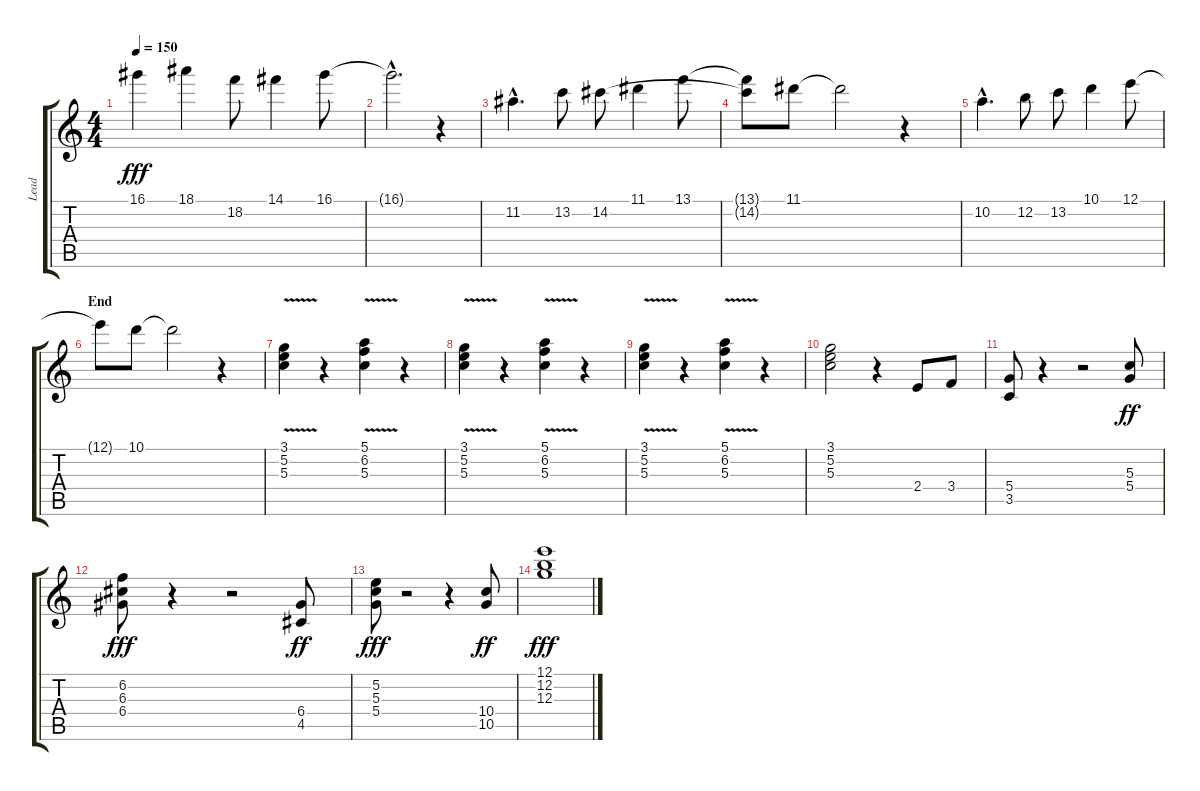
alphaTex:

\track ("Lead" "Lead") {instrument acousticguitarnylon}
\staff {score tabs}
\tuning (E4 B3 G3 D3 A2 E2) {hide}
\ts (4 4)
\tempo 150
\clef g2
\ks c
16.1.4{dy fff} 18.1.4 18.2.8 14.1.4 16.1.8 |
16.1{hac t}.2{d} r.4 |
11.2{hac}.4{d} 13.2.8 14.2.8 11.1.4 13.1.8 |
(13.1{t} 14.2{t}).8 11.1.8 11.1{t}.2 r.4 |
10.2{hac}.4{d} 12.2.8 13.2.8 10.1.4 12.1.8 |
\section ("" "End")
12.1{t}.8 10.1.8 10.1{t}.2 r.4{instrument acousticguitarnylon} |
(3.1 5.2{v} 5.3).4 r.4 (5.1{v} 6.2 5.3).4 r.4 |
(3.1 5.2{v} 5.3).4 r.4 (5.1{v} 6.2 5.3).4 r.4 |
(3.1 5.2{v} 5.3).4 r.4 (5.1{v} 6.2 5.3).4 r.4 |
(3.1 5.2 5.3).2 r.4 2.4.8 3.4.8 |
(5.4 3.5).8 r.4 r.2 (5.3 5.4).8{dy ff} |
(6.2 6.3 6.4).8{dy fff} r.4 r.2 (6.4 4.5).8{dy ff} |
(5.2 5.3 5.4).8{dy fff} r.2 r.4 (10.4 10.5).8{dy ff} |
(12.1 12.2 12.3).1{dy fff}
